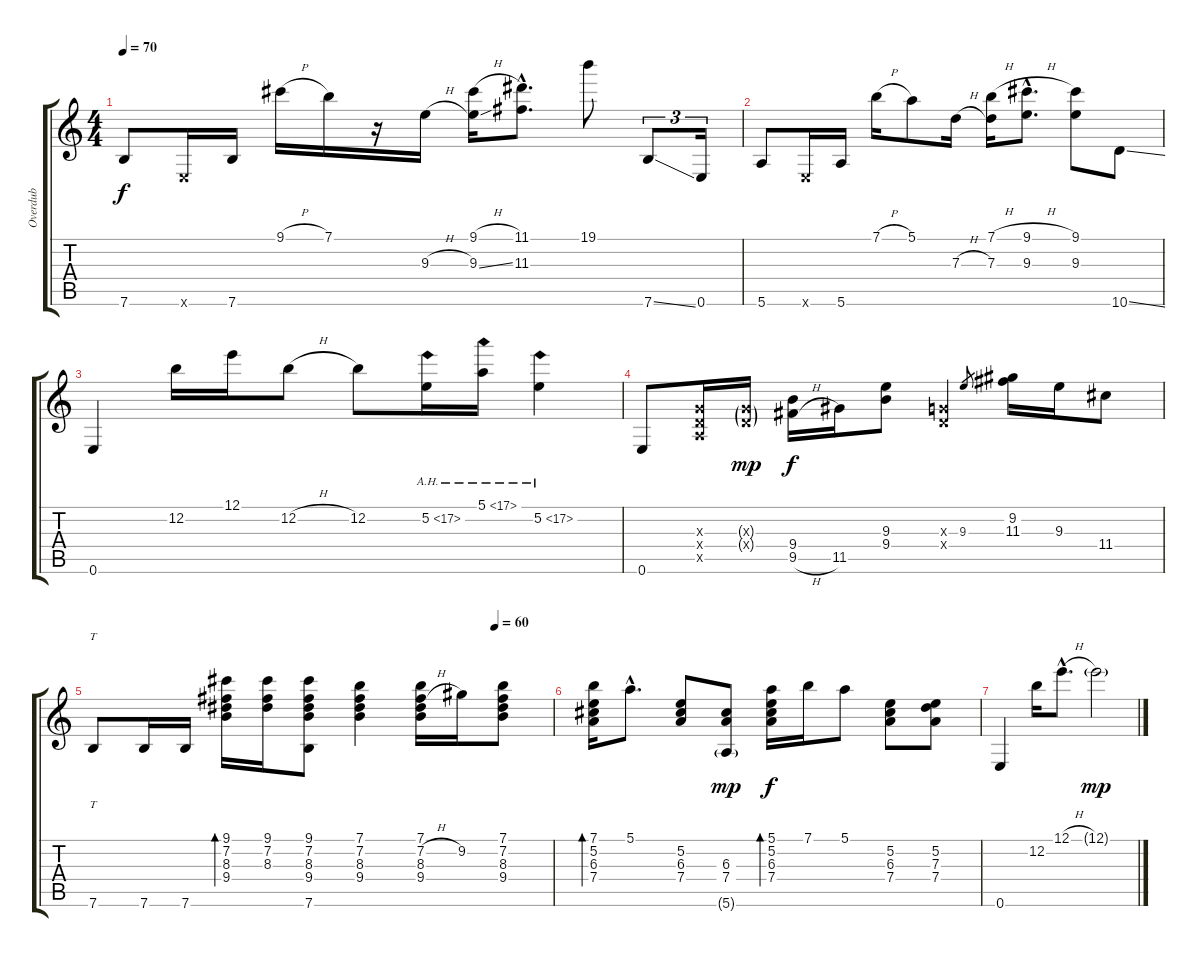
\track ("Overdub" "Overdub") {instrument acousticguitarsteel}
\staff {score tabs}
\tuning (E4 B3 G3 D3 A2 E2) {hide}
\ts (4 4)
\tempo 70
\clef g2
\ks c
7.6.8{dy f} 0.6{x}.16 7.6.16 9.1{h}.16 7.1.16 r.16 9.3{h}.16 (9.1{h} 9.3{ss}).16 (11.1{hac} 11.3{hac}).8{d} 19.1.8 7.6{ss}.8{tu (3 2)} 0.6.16{tu (3 2)} |
5.6.8 0.6{x}.16 5.6.16 7.1{h}.16 5.1.8 7.3{h}.16 (7.1{h} 7.3).16 (9.1{h hac} 9.3{hac}).8{d} (9.1 9.3).8 10.6{ss}.8 |
0.6.4 12.2.16 12.1.16 12.2{h}.8 12.2.8 5.2{ah 12}.16 5.1{ah 12}.16 5.2{ah 12}.4 |
0.6.8 (0.3{x} 0.4{x} 0.5{x}).16 (0.3{g x} 0.4{g x}).16{dy mp} (9.4 9.5{h}).16{dy f} 11.5.16 (9.3 9.4).8 (0.3{x} 0.4{x}).4 9.3.8{gr} (9.2 11.3).16 9.3.16 11.4.8 |
\tempo (60 0.875)
7.6.8{tt} 7.6.16 7.6.16 (9.1 7.2 8.3 9.4).16{bd 60} (9.1 7.2 8.3).16 (9.1 7.2 8.3 9.4 7.6).8 (7.1 7.2 8.3 9.4).4 (7.1 7.2{h} 8.3 9.4).16 9.2.16 (7.1 7.2 8.3 9.4).8 |
(7.1 5.2 6.3 7.4).16{bd 60} 5.1{hac}.8{d} (5.2 6.3 7.4).8 (6.3 7.4 5.6{g}).8{dy mp} (5.1 5.2 6.3 7.4).16{bd 60 dy f} 7.1.16 5.1.8 (5.2 6.3 7.4).8 (5.2 7.3 7.4).8 |
0.6.4 12.2.16 12.1{h hac}.8{d} 12.1{g}.2{dy mp}
